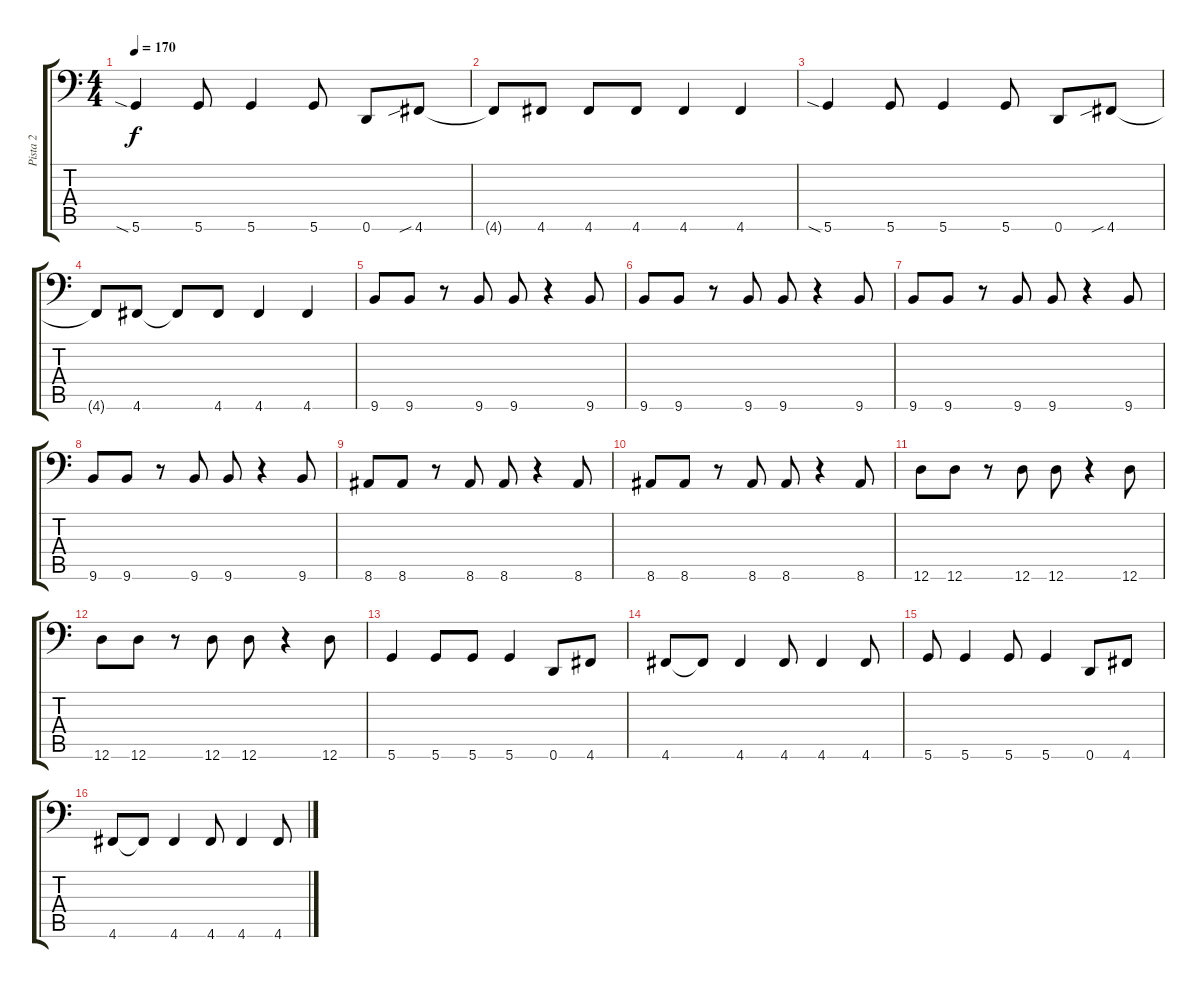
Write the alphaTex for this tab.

\track ("Pista 2" "Pista 2") {instrument electricbassfinger}
\staff {score tabs}
\tuning (E3 B2 G2 D2 A1 D1) {hide}
\ts (4 4)
\tempo 170
\clef f4
\ks c
5.6{sia}.4{dy f} 5.6.8 5.6.4 5.6.8 0.6.8 4.6{sib}.8 |
4.6{t}.8 4.6.8 4.6.8 4.6.8 4.6.4 4.6.4 |
5.6{sia}.4 5.6.8 5.6.4 5.6.8 0.6.8 4.6{sib}.8 |
4.6{t}.8 4.6.8 4.6{t}.8 4.6.8 4.6.4 4.6.4 |
9.6.8 9.6.8 r.8 9.6.8 9.6.8 r.4 9.6.8 |
9.6.8 9.6.8 r.8 9.6.8 9.6.8 r.4 9.6.8 |
9.6.8 9.6.8 r.8 9.6.8 9.6.8 r.4 9.6.8 |
9.6.8 9.6.8 r.8 9.6.8 9.6.8 r.4 9.6.8 |
8.6.8 8.6.8 r.8 8.6.8 8.6.8 r.4 8.6.8 |
8.6.8 8.6.8 r.8 8.6.8 8.6.8 r.4 8.6.8 |
12.6.8 12.6.8 r.8 12.6.8 12.6.8 r.4 12.6.8 |
12.6.8 12.6.8 r.8 12.6.8 12.6.8 r.4 12.6.8 |
5.6.4 5.6.8 5.6.8 5.6.4 0.6.8 4.6.8 |
4.6.8 4.6{t}.8 4.6.4 4.6.8 4.6.4 4.6.8 |
5.6.8 5.6.4 5.6.8 5.6.4 0.6.8 4.6.8 |
4.6.8 4.6{t}.8 4.6.4 4.6.8 4.6.4 4.6.8
